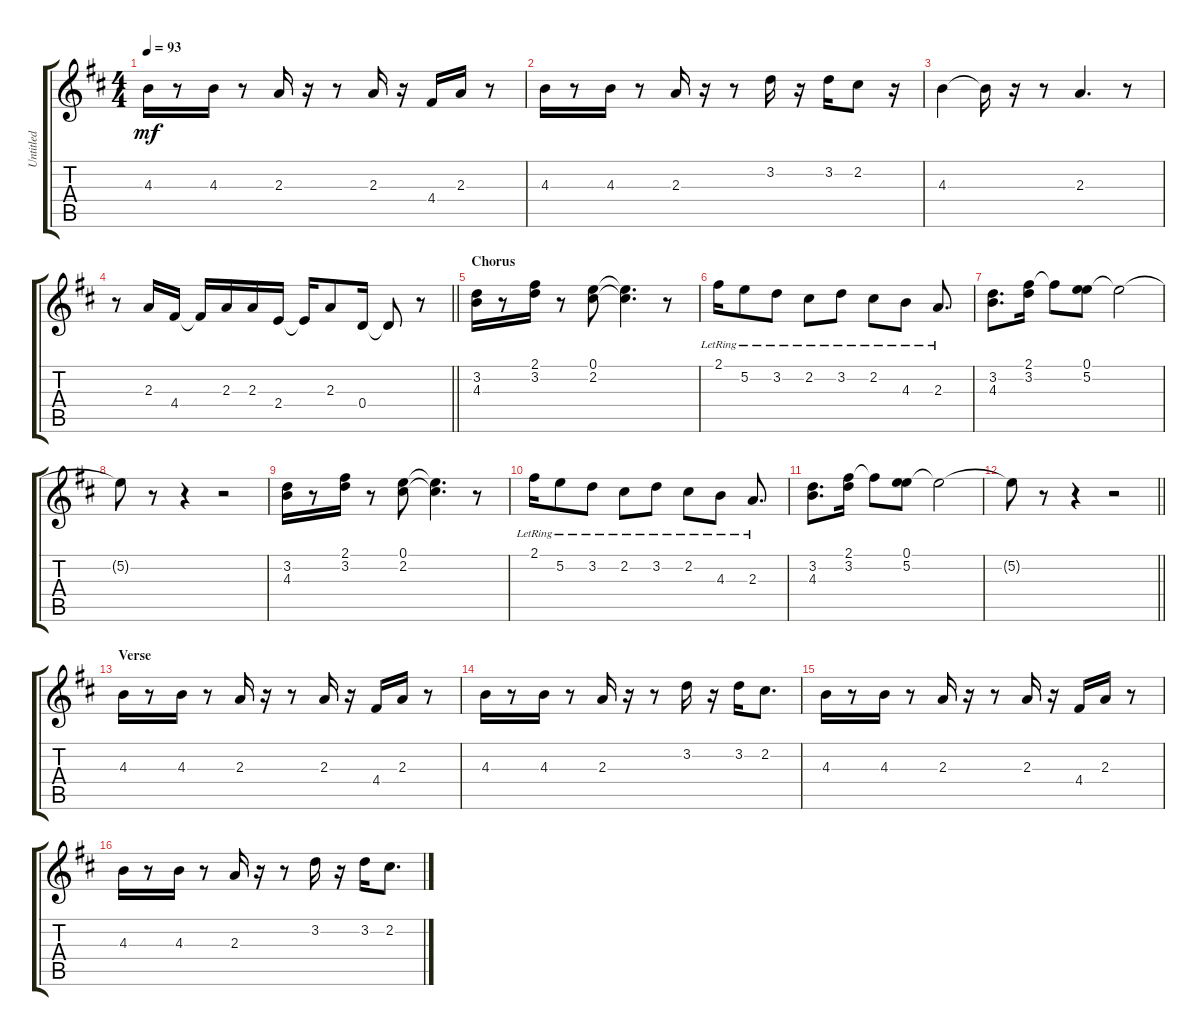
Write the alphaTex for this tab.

\track ("Untitled" "Untitled") {instrument electricguitarmuted}
\staff {score tabs}
\tuning (E4 B3 G3 D3 A2 E2) {hide}
\ts (4 4)
\tempo 93
\clef g2
\ks d
4.3.16{dy mf} r.8 4.3.16 r.8 2.3.16 r.16 r.8 2.3.16 r.16 4.4.16 2.3.16 r.8 |
4.3.16 r.8 4.3.16 r.8 2.3.16 r.16 r.8 3.2.16 r.16 3.2.16 2.2.8 r.16 |
4.3.4 4.3{t}.16 r.16 r.8 2.3.4{d} r.8 |
\barLineRight lightlight
r.8 2.3.16 4.4.16 4.4{t}.16 2.3.16 2.3.16 2.4.16 2.4{t}.16 2.3.8 0.4.16 0.4{t}.8 r.8 |
\section ("" "Chorus")
(3.2 4.3).16 r.8 (2.1 3.2).16 r.8 (0.1 2.2).8 (0.1{t} 2.2{t}).4{d} r.8 |
2.1{lr}.16 5.2{lr}.8 3.2{lr}.8 2.2{lr}.8 3.2{lr}.8 2.2{lr}.8 4.3{lr}.8 2.3{lr}.8{d} |
(3.2 4.3).8{d} (2.1 3.2).16 2.1{t}.8 (0.1 5.2).8 5.2{t}.2 |
5.2{t}.8 r.8 r.4 r.2 |
(3.2 4.3).16 r.8 (2.1 3.2).16 r.8 (0.1 2.2).8 (0.1{t} 2.2{t}).4{d} r.8 |
2.1{lr}.16 5.2{lr}.8 3.2{lr}.8 2.2{lr}.8 3.2{lr}.8 2.2{lr}.8 4.3{lr}.8 2.3{lr}.8{d} |
(3.2 4.3).8{d} (2.1 3.2).16 2.1{t}.8 (0.1 5.2).8 5.2{t}.2 |
\barLineRight lightlight
5.2{t}.8 r.8 r.4 r.2 |
\section ("" "Verse")
4.3.16 r.8 4.3.16 r.8 2.3.16 r.16 r.8 2.3.16 r.16 4.4.16 2.3.16 r.8 |
4.3.16 r.8 4.3.16 r.8 2.3.16 r.16 r.8 3.2.16 r.16 3.2.16 2.2.8{d} |
4.3.16 r.8 4.3.16 r.8 2.3.16 r.16 r.8 2.3.16 r.16 4.4.16 2.3.16 r.8 |
4.3.16 r.8 4.3.16 r.8 2.3.16 r.16 r.8 3.2.16 r.16 3.2.16 2.2.8{d}
